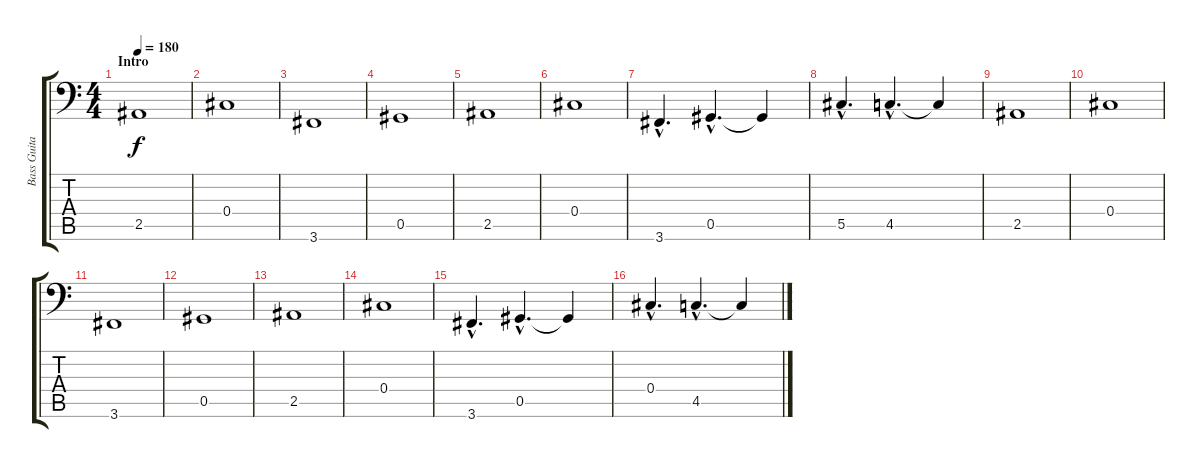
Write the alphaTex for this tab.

\track ("Bass Guitar" "Bass Guita") {instrument electricbasspick}
\staff {score tabs}
\tuning (Eb3 Bb2 Gb2 Db2 Ab1 Eb1) {hide}
\ts (4 4)
\section ("" "Intro")
\tempo 180
\clef f4
\ks c
2.5.1{dy f instrument electricbasspick} |
0.4.1 |
3.6.1 |
0.5.1 |
2.5.1 |
0.4.1 |
3.6{hac}.4{d} 0.5{hac}.4{d} 0.5{t}.4 |
5.5{hac}.4{d} 4.5{hac}.4{d} 4.5{t}.4 |
2.5.1 |
0.4.1 |
3.6.1 |
0.5.1 |
2.5.1 |
0.4.1 |
3.6{hac}.4{d} 0.5{hac}.4{d} 0.5{t}.4 |
0.4{hac}.4{d} 4.5{hac}.4{d} 4.5{t}.4
